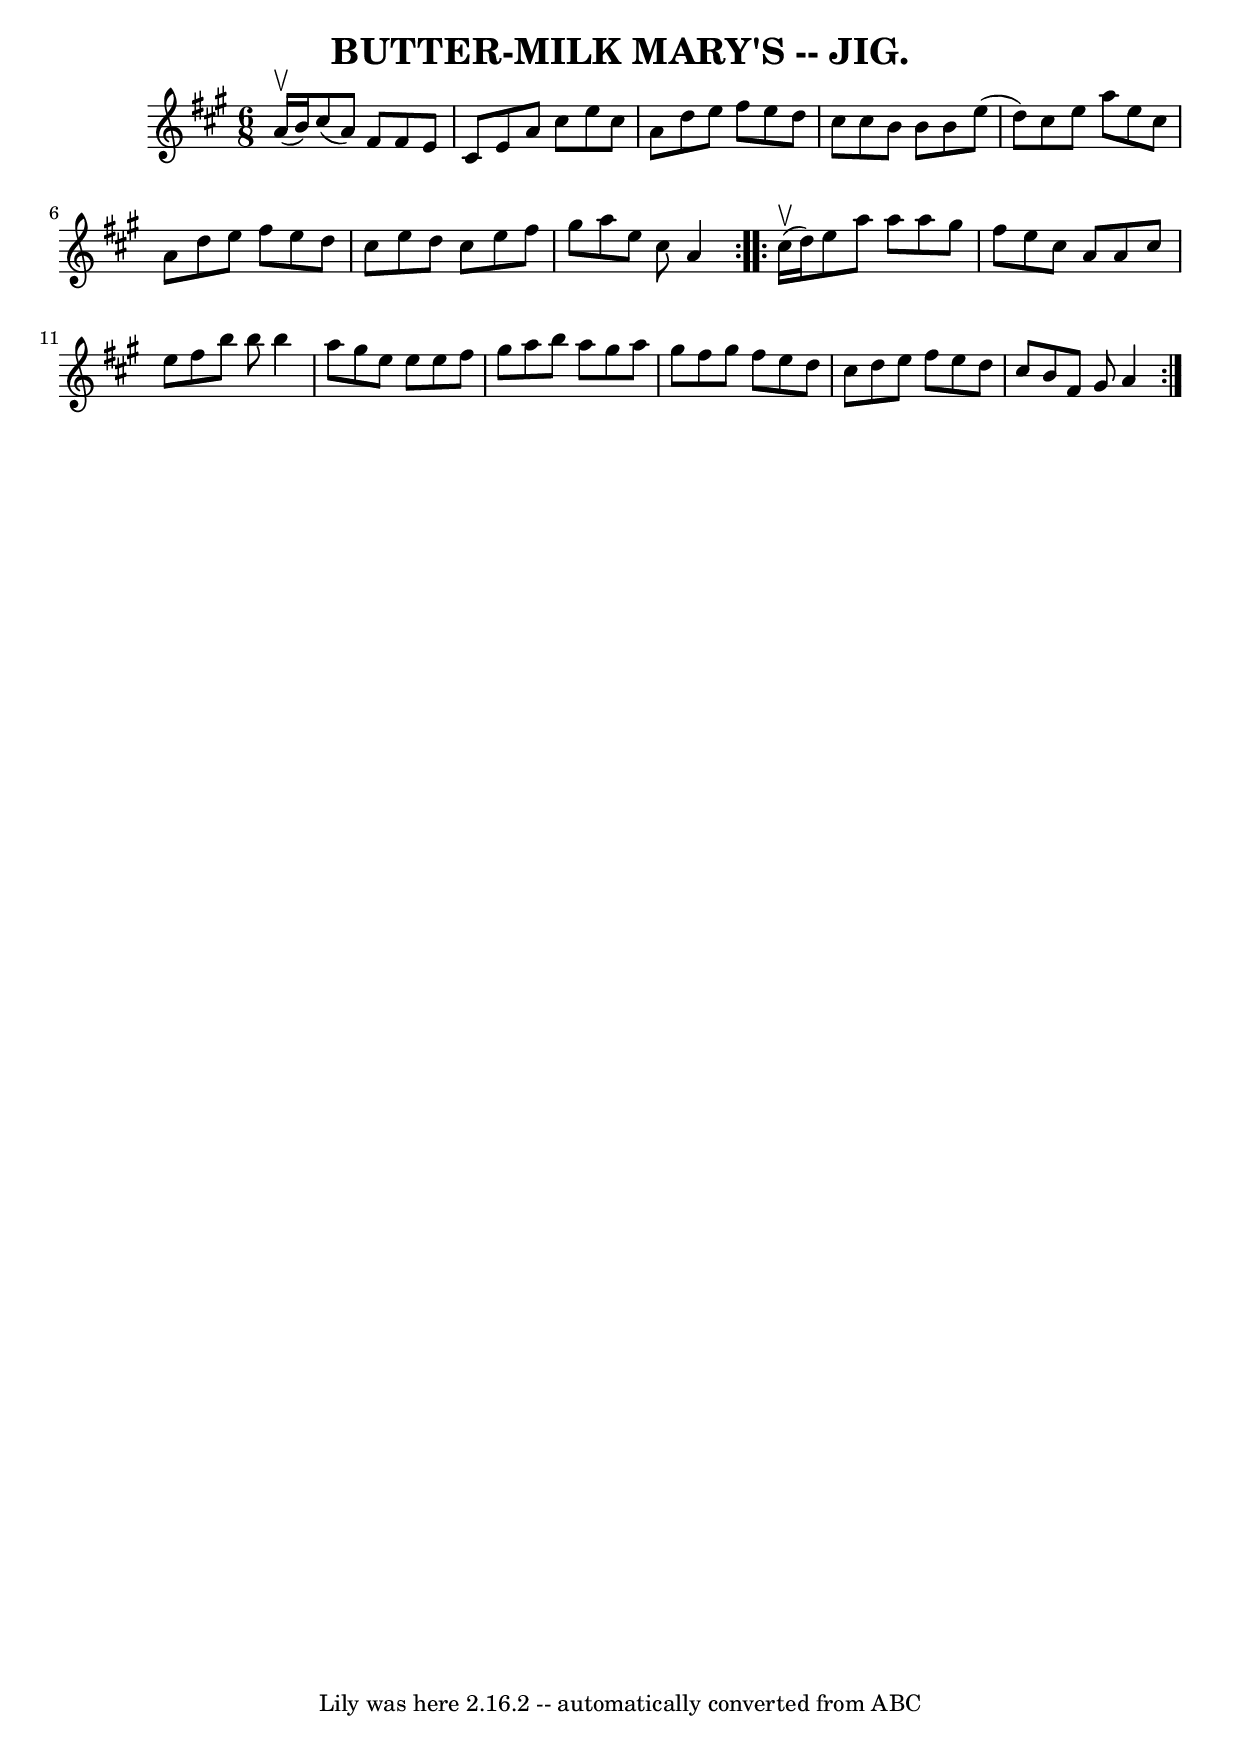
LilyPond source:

\version "2.16.2"
\include "Mammoth.ily"
\header {
  %% book = "Coles pg. 64.9"
  crossRefNumber = "29"
  footnotes = ""
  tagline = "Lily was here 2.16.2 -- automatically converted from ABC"
  title = "BUTTER-MILK MARY'S -- JIG."

}
voicedefault =  {



  \repeat volta 2 {

    \time 6/8 
    \key a \major
    a'16 (^\upbow b'16) |
    cis''8 (a'8) fis'8 fis'8 e'8 cis'8  |
    e'8 a'8 cis''8 e''8    
    cis''8 a'8  |
    d''8 e''8 fis''8 e''8 d''8 cis''8  
    |
    cis''8 b'8 b'8 b'8 e''8 (d''8) |
    cis''8 
    e''8 a''8 e''8 cis''8 a'8  |
    d''8 e''8 fis''8    
    e''8 d''8 cis''8  |
    e''8 d''8 cis''8 e''8 fis''8    
    gis''8  |
    a''8 e''8 cis''8 a'4  
  }     
  \repeat volta 2 {
    
    cis''16 (^\upbow d''16) |
    e''8 a''8 a''8 a''8 gis''8  
    fis''8  |
    e''8 cis''8 a'8 a'8 cis''8 e''8  |
    
    fis''8 b''8 b''8 b''4 a''8  |
    gis''8 e''8 e''8    
    e''8 fis''8 gis''8  |
    a''8 b''8 a''8 gis''8 a''8   
    gis''8  |
    fis''8 gis''8 fis''8 e''8 d''8 cis''8  
    |
    d''8 e''8 fis''8 e''8 d''8 cis''8  |
    b'8    
    fis'8 gis'8 a'4  
  }   

}

\score{
  <<

    \context Staff="default"
    {
      \voicedefault 
      
    }

  >>
  \layout {
    
  }
  \midi {
  }

}
